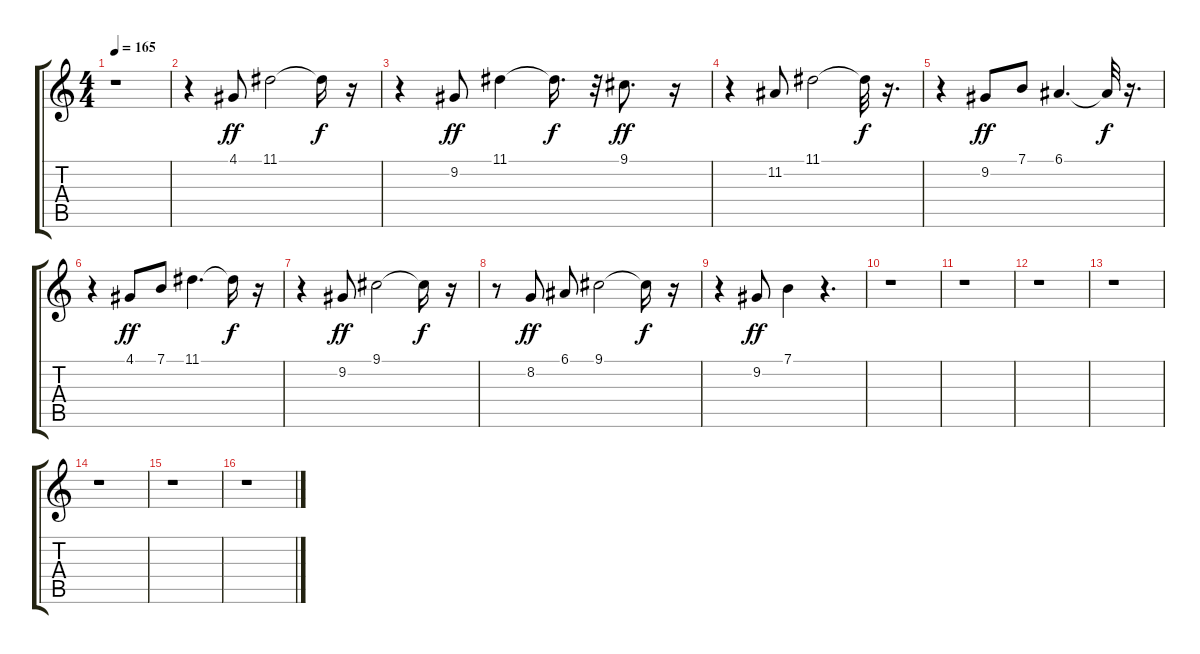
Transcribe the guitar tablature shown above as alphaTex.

\track (" " " ") {instrument electricpiano1}
\staff {score tabs}
\tuning (E4 B3 G3 D3 A2 E2) {hide}
\ts (4 4)
\tempo 165
\clef g2
\ks c
r.1{dy ff} |
r.4 4.1.8 11.1.2 11.1{t}.16{dy f} r.16 |
r.4 9.2.8{dy ff} 11.1.4 11.1{t}.16{d dy f} r.32 9.1.8{d dy ff} r.16 |
r.4 11.2.8 11.1.2 11.1{t}.32{dy f} r.16{d} |
r.4 9.2.8{dy ff} 7.1.8 6.1.4{d} 6.1{t}.32{dy f} r.16{d} |
r.4 4.1.8{dy ff} 7.1.8 11.1.4{d} 11.1{t}.16{dy f} r.16 |
r.4 9.2.8{dy ff} 9.1.2 9.1{t}.16{dy f} r.16 |
r.8 8.2.8{dy ff} 6.1.8 9.1.2 9.1{t}.16{dy f} r.16 |
r.4 9.2.8{dy ff} 7.1.4 r.4{d} |
r.1 |
r.1 |
r.1 |
r.1 |
r.1 |
r.1 |
r.1
